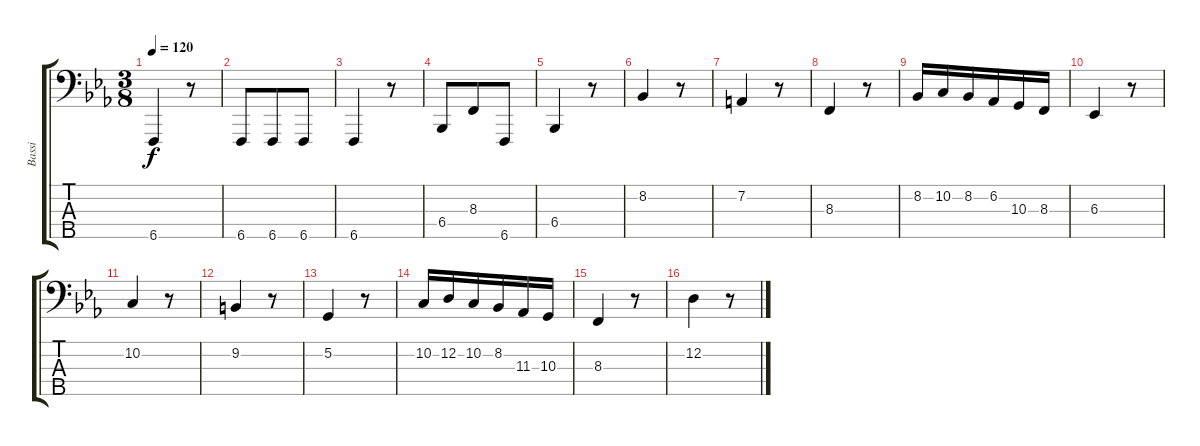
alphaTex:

\track ("Bassi" "Bassi") {instrument cello}
\staff {score tabs}
\tuning (G2 D2 A1 E1 B0) {hide}
\ts (3 8)
\tempo 120
\clef f4
\ks eb
6.5.4{dy f} r.8 |
6.5.8 6.5.8 6.5.8 |
6.5.4 r.8 |
6.4.8 8.3.8 6.5.8 |
6.4.4 r.8 |
8.2.4 r.8 |
7.2.4 r.8 |
8.3.4 r.8 |
8.2.16 10.2.16 8.2.16 6.2.16 10.3.16 8.3.16 |
6.3.4 r.8 |
10.2.4 r.8 |
9.2.4 r.8 |
5.2.4 r.8 |
10.2.16 12.2.16 10.2.16 8.2.16 11.3.16 10.3.16 |
8.3.4 r.8 |
12.2.4 r.8
